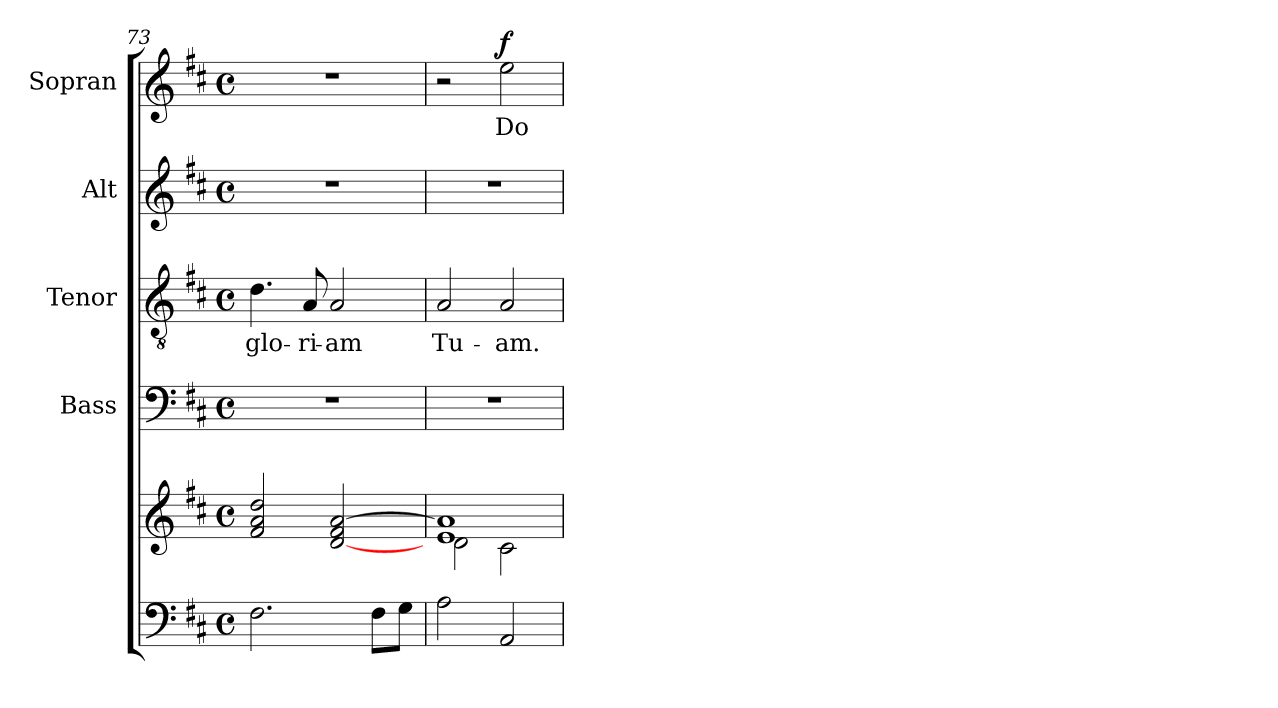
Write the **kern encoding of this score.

**kern	**kern	**kern	**kern	**text	**kern	**kern	**text	**dynam
*part5	*part5	*part4	*part3	*part3	*part2	*part1	*part1	*part1
*staff6	*staff5	*staff4	*staff3	*staff3	*staff2	*staff1	*staff1	*staff1
*	*	*I"Bass	*I"Tenor	*	*I"Alt	*I"Sopran	*	*
*	*	*I'B.	*I'T.	*	*I'A.	*I'S.	*	*
*clefF4	*clefG2	*clefF4	*clefGv2	*	*clefG2	*clefG2	*	*
*k[f#c#]	*k[f#c#]	*k[f#c#]	*k[f#c#]	*	*k[f#c#]	*k[f#c#]	*	*
*D:	*D:	*D:	*D:	*	*D:	*D:	*	*
*M4/4	*M4/4	*M4/4	*M4/4	*	*M4/4	*M4/4	*	*
*met(c)	*met(c)	*met(c)	*met(c)	*	*met(c)	*met(c)	*	*
=73	=73	=73	=73	=73	=73	=73	=73	=73
!	!	!	!	!LO:LY:b	!	!	!	!
2.F#\	2f#/ 2a/ 2dd/	1r	4.d\	glo-	1r	1r	.	.
!	!	!	!	!LO:LY:b	!	!	!	!
.	.	.	8A/	-ri-	.	.	.	.
!	!	!	!	!LO:LY:b	!	!	!	!
.	[2d/ 2f#/ [2a/	.	2A/	-am	.	.	.	.
8F#\L	.	.	.	.	.	.	.	.
8G\J	.	.	.	.	.	.	.	.
!!LO:LB:g=z
=74	=74	=74	=74	=74	=74	=74	=74	=74
*	*^	*	*	*	*	*	*	*
!	!	!	!	!	!LO:LY:b	!	!	!	!
2A\	1e 1a]	2d\	1r	2A/	Tu-	1r	2r	.	.
!	!	!	!	!	!LO:LY:b	!	!	!LO:LY:b	!LO:DY:a
2AA/	.	2c#\	.	2A/	-am.	.	2ee\	Do-	f
*	*v	*v	*	*	*	*	*	*	*
=	=	=	=	=	=	=	=	=
*-	*-	*-	*-	*-	*-	*-	*-	*-
